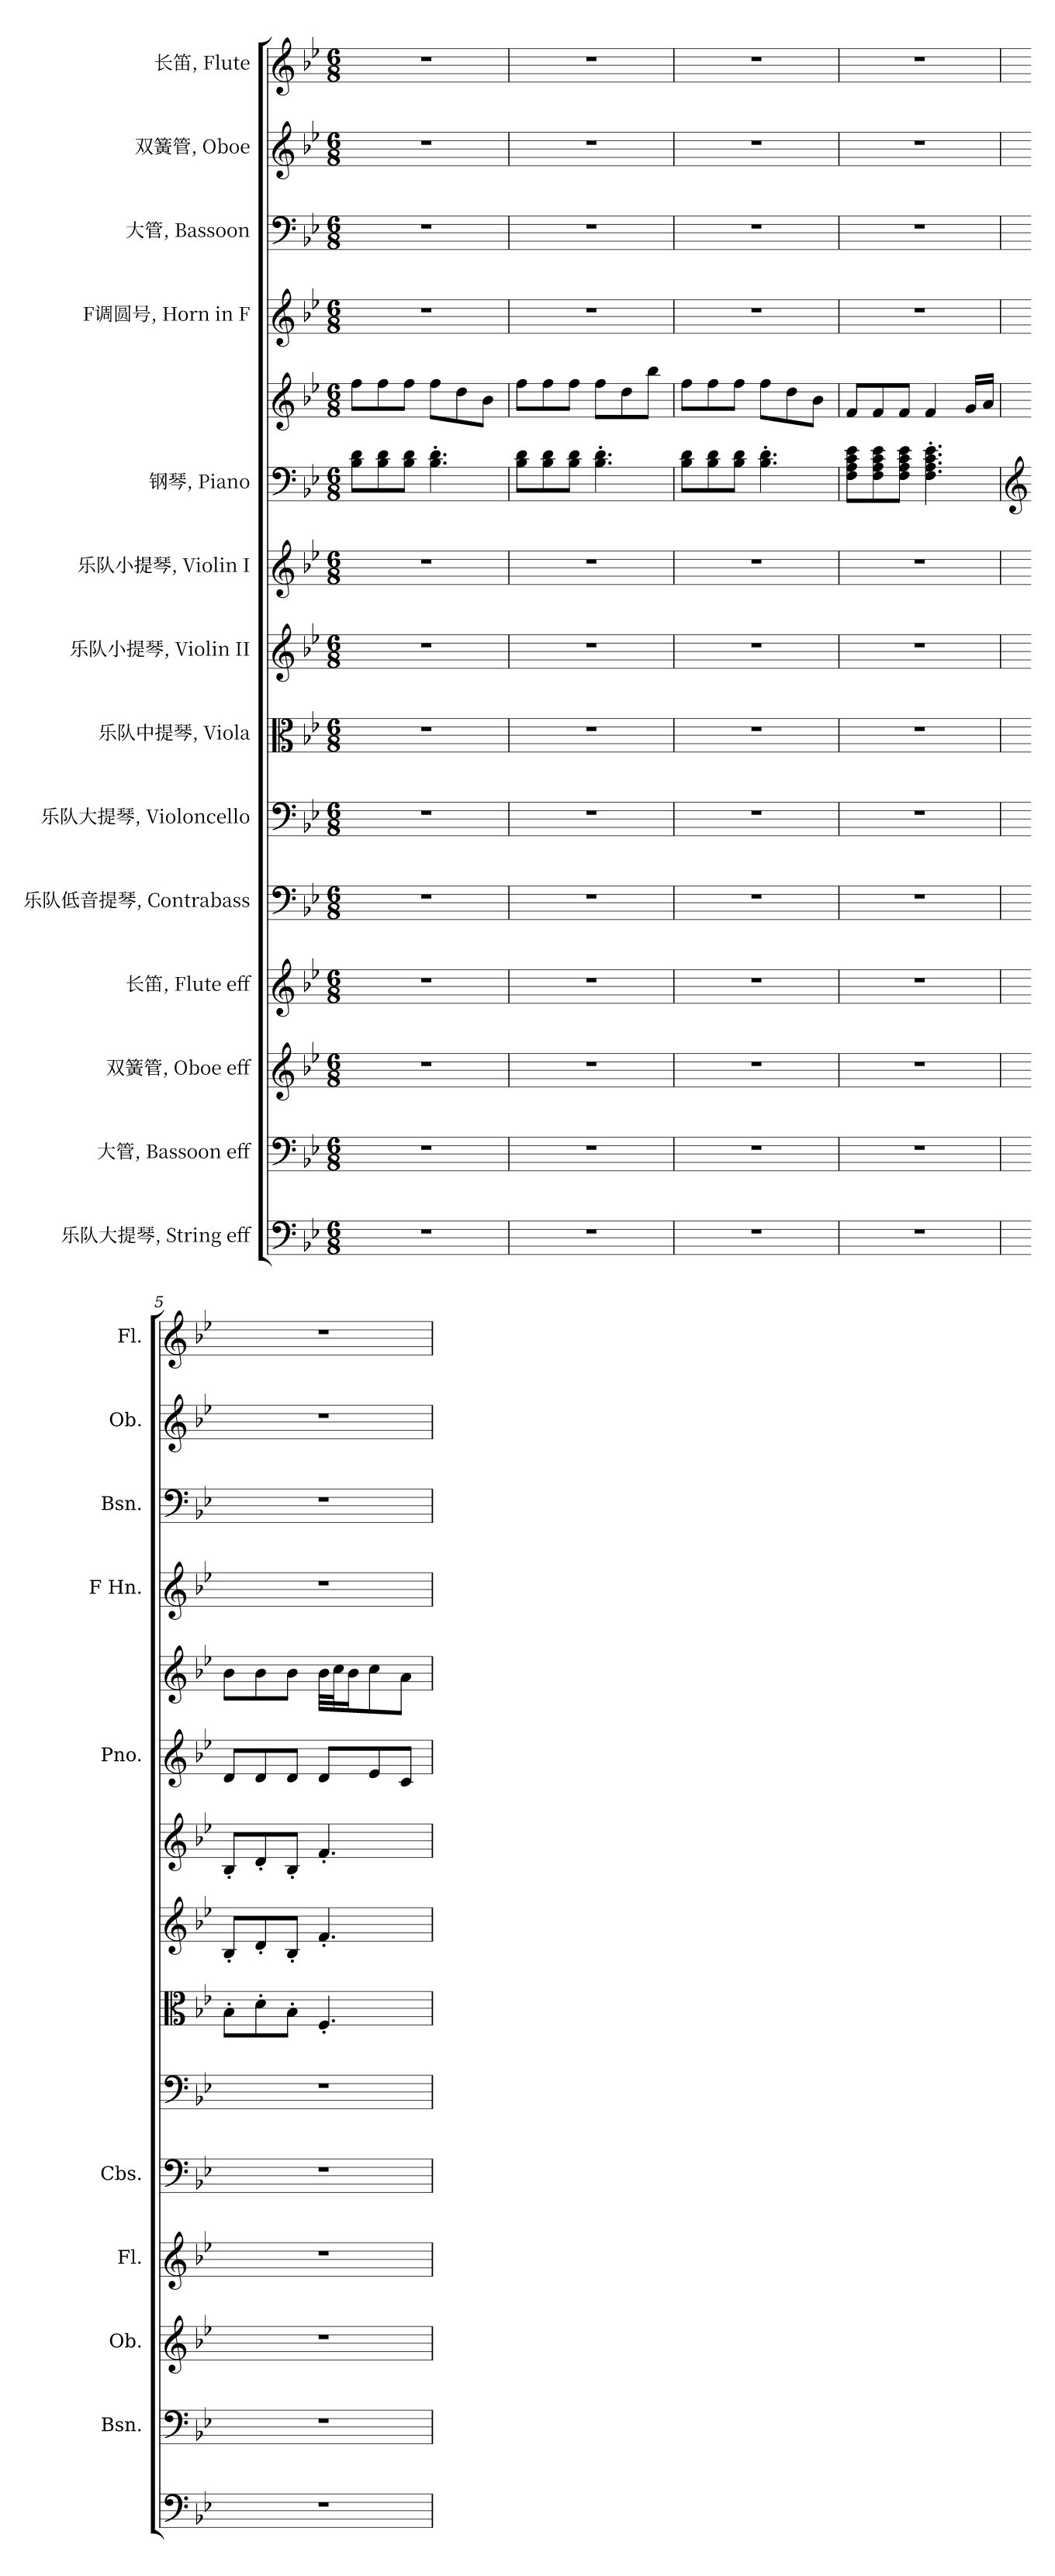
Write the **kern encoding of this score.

**kern	**kern	**kern	**kern	**kern	**kern	**kern	**kern	**kern	**kern	**kern	**kern	**kern	**kern	**kern
*part14	*part13	*part12	*part11	*part10	*part9	*part8	*part7	*part6	*part5	*part5	*part4	*part3	*part2	*part1
*staff15	*staff14	*staff13	*staff12	*staff11	*staff10	*staff9	*staff8	*staff7	*staff6	*staff5	*staff4	*staff3	*staff2	*staff1
*I"乐队大提琴, String eff	*I"大管, Bassoon eff	*I"双簧管, Oboe eff	*I"长笛, Flute eff	*I"乐队低音提琴, Contrabass	*I"乐队大提琴, Violoncello	*I"乐队中提琴, Viola	*I"乐队小提琴, Violin II	*I"乐队小提琴, Violin I	*I"钢琴, Piano	*	*I"F调圆号, Horn in F	*I"大管, Bassoon	*I"双簧管, Oboe	*I"长笛, Flute
*	*I'Bsn.	*I'Ob.	*I'Fl.	*I'Cbs.	*	*	*	*	*I'Pno.	*	*I'F Hn.	*I'Bsn.	*I'Ob.	*I'Fl.
*clefF4	*clefF4	*clefG2	*clefG2	*clefF4	*clefF4	*clefC3	*clefG2	*clefG2	*clefF4	*clefG2	*clefG2	*clefF4	*clefG2	*clefG2
*	*	*	*	*ITrd7c12	*	*	*	*	*	*	*ITrd4c7	*	*	*
*k[b-e-]	*k[b-e-]	*k[b-e-]	*k[b-e-]	*k[b-e-]	*k[b-e-]	*k[b-e-]	*k[b-e-]	*k[b-e-]	*k[b-e-]	*k[b-e-]	*k[b-e-a-]	*k[b-e-]	*k[b-e-]	*k[b-e-]
*M6/8	*M6/8	*M6/8	*M6/8	*M6/8	*M6/8	*M6/8	*M6/8	*M6/8	*M6/8	*M6/8	*M6/8	*M6/8	*M6/8	*M6/8
*MM155	*MM155	*MM155	*MM155	*MM155	*MM155	*MM155	*MM155	*MM155	*MM155	*MM155	*MM155	*MM155	*MM155	*MM155
=1	=1	=1	=1	=1	=1	=1	=1	=1	=1	=1	=1	=1	=1	=1
2.r	2.r	2.r	2.r	2.r	2.r	2.r	2.r	2.r	8B-\ 8d\L	8ff\L	2.r	2.r	2.r	2.r
.	.	.	.	.	.	.	.	.	8B-\ 8d\	8ff\	.	.	.	.
.	.	.	.	.	.	.	.	.	8B-\ 8d\J	8ff\J	.	.	.	.
.	.	.	.	.	.	.	.	.	4.B-\' 4.d\'	8ff\L	.	.	.	.
.	.	.	.	.	.	.	.	.	.	8dd\	.	.	.	.
.	.	.	.	.	.	.	.	.	.	8b-\J	.	.	.	.
=2	=2	=2	=2	=2	=2	=2	=2	=2	=2	=2	=2	=2	=2	=2
2.r	2.r	2.r	2.r	2.r	2.r	2.r	2.r	2.r	8B-\ 8d\L	8ff\L	2.r	2.r	2.r	2.r
.	.	.	.	.	.	.	.	.	8B-\ 8d\	8ff\	.	.	.	.
.	.	.	.	.	.	.	.	.	8B-\ 8d\J	8ff\J	.	.	.	.
.	.	.	.	.	.	.	.	.	4.B-\' 4.d\'	8ff\L	.	.	.	.
.	.	.	.	.	.	.	.	.	.	8dd\	.	.	.	.
.	.	.	.	.	.	.	.	.	.	8bb-\J	.	.	.	.
=3	=3	=3	=3	=3	=3	=3	=3	=3	=3	=3	=3	=3	=3	=3
2.r	2.r	2.r	2.r	2.r	2.r	2.r	2.r	2.r	8B-\ 8d\L	8ff\L	2.r	2.r	2.r	2.r
.	.	.	.	.	.	.	.	.	8B-\ 8d\	8ff\	.	.	.	.
.	.	.	.	.	.	.	.	.	8B-\ 8d\J	8ff\J	.	.	.	.
.	.	.	.	.	.	.	.	.	4.B-\' 4.d\'	8ff\L	.	.	.	.
.	.	.	.	.	.	.	.	.	.	8dd\	.	.	.	.
.	.	.	.	.	.	.	.	.	.	8b-\J	.	.	.	.
!!LO:PB:g=z
=4	=4	=4	=4	=4	=4	=4	=4	=4	=4	=4	=4	=4	=4	=4
2.r	2.r	2.r	2.r	2.r	2.r	2.r	2.r	2.r	8F\ 8A\ 8c\ 8e-\L	8f/L	2.r	2.r	2.r	2.r
.	.	.	.	.	.	.	.	.	8F\ 8A\ 8c\ 8e-\	8f/	.	.	.	.
.	.	.	.	.	.	.	.	.	8F\ 8A\ 8c\ 8e-\J	8f/J	.	.	.	.
.	.	.	.	.	.	.	.	.	4.F\' 4.A\' 4.c\' 4.e-\'	4f/	.	.	.	.
.	.	.	.	.	.	.	.	.	.	16g/LL	.	.	.	.
.	.	.	.	.	.	.	.	.	.	16a/JJ	.	.	.	.
=5	=5	=5	=5	=5	=5	=5	=5	=5	=5	=5	=5	=5	=5	=5
*	*	*	*	*	*	*	*	*	*clefG2	*	*	*	*	*
2.r	2.r	2.r	2.r	2.r	2.r	8B-'\L	8B-'/L	8B-'/L	8d/L	8b-\L	2.r	2.r	2.r	2.r
.	.	.	.	.	.	8d'\	8d'/	8d'/	8d/	8b-\	.	.	.	.
.	.	.	.	.	.	8B-'\J	8B-'/J	8B-'/J	8d/J	8b-\J	.	.	.	.
.	.	.	.	.	.	4.F'/	4.f'/	4.f'/	8d/L	32b-\LLL	.	.	.	.
.	.	.	.	.	.	.	.	.	.	32cc\J	.	.	.	.
.	.	.	.	.	.	.	.	.	.	16b-\J	.	.	.	.
.	.	.	.	.	.	.	.	.	8e-/	8cc\	.	.	.	.
.	.	.	.	.	.	.	.	.	8c/J	8a\J	.	.	.	.
=	=	=	=	=	=	=	=	=	=	=	=	=	=	=
*-	*-	*-	*-	*-	*-	*-	*-	*-	*-	*-	*-	*-	*-	*-
